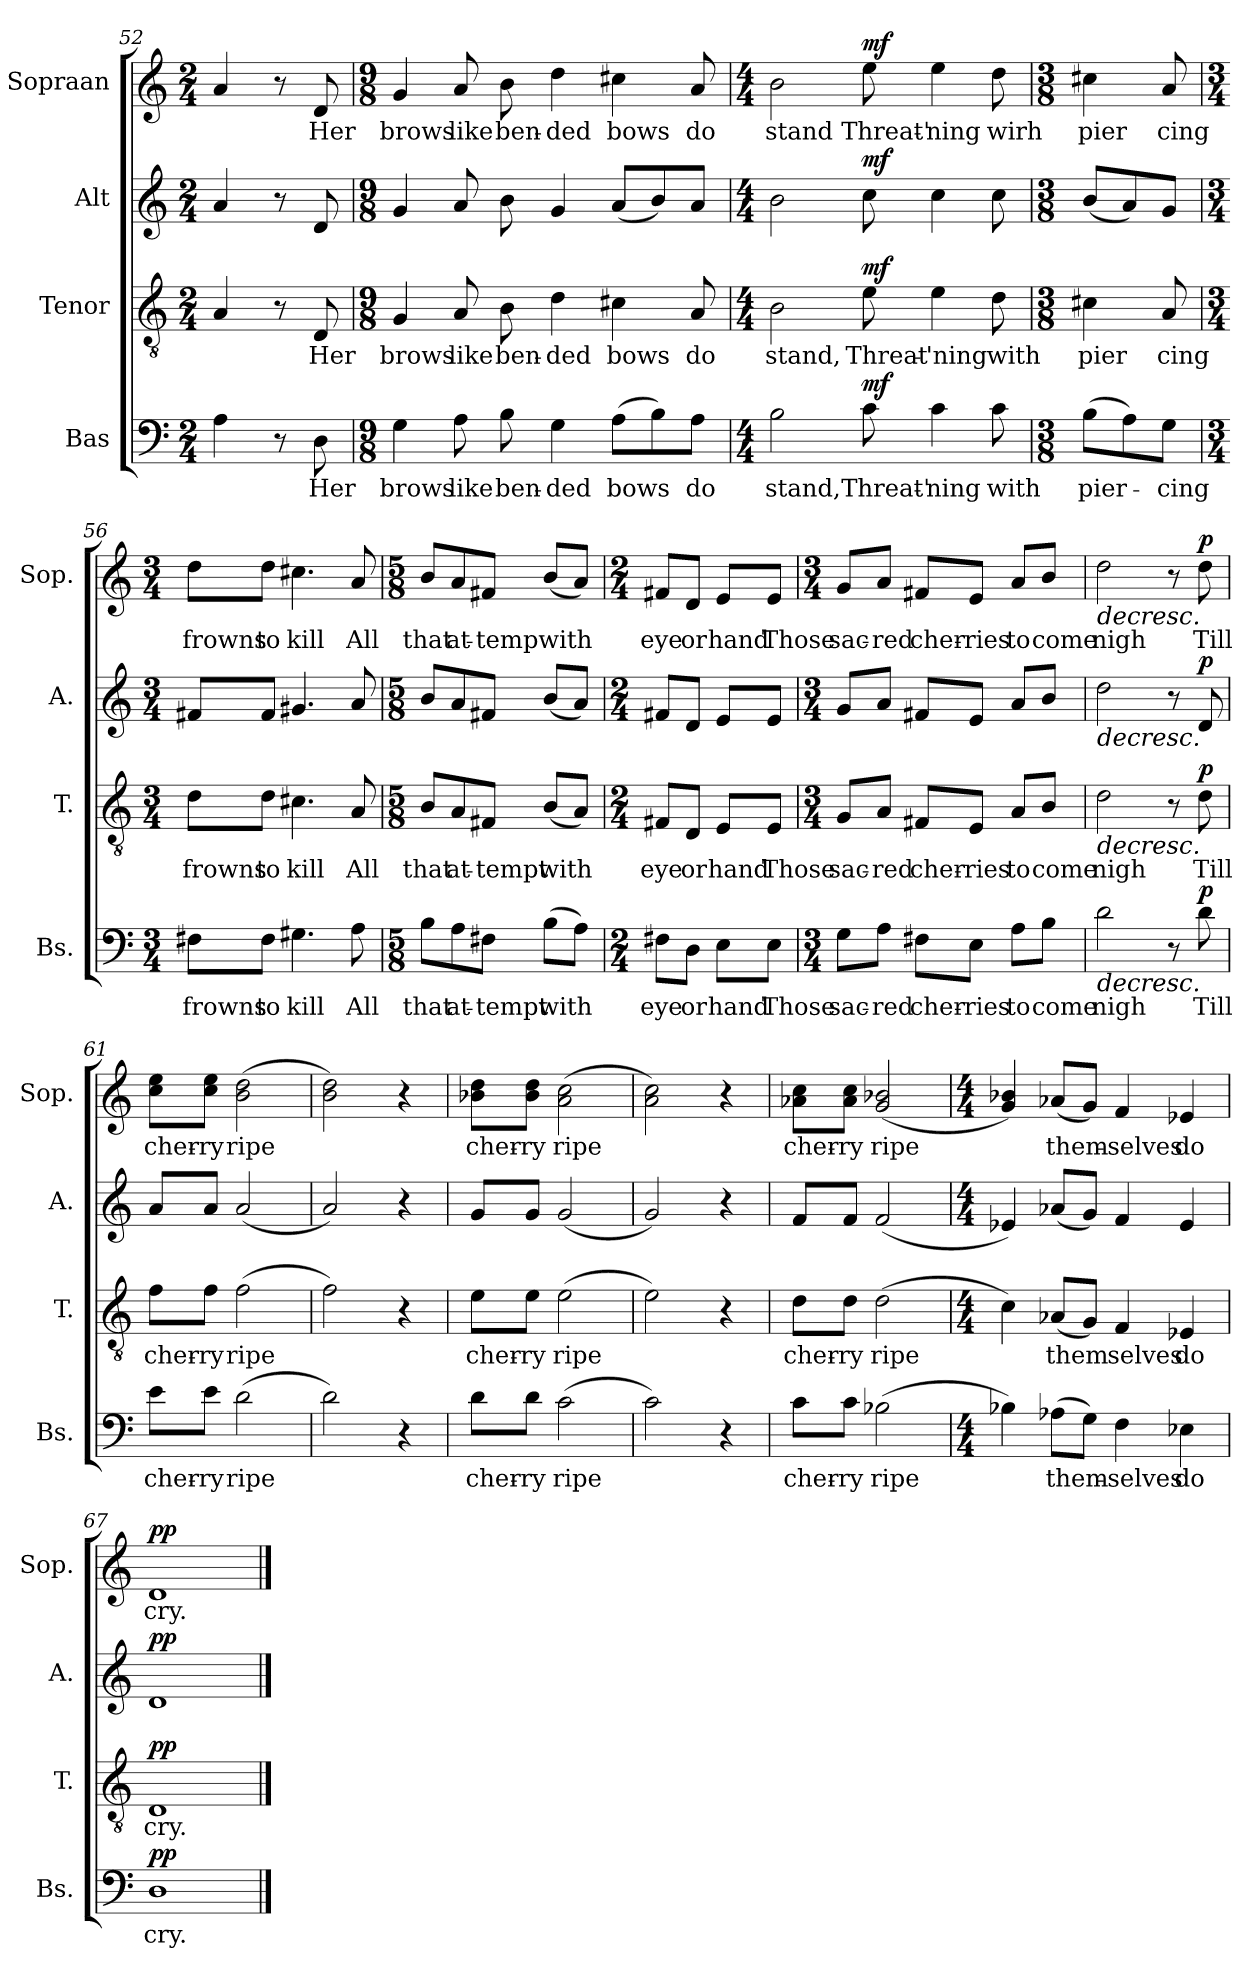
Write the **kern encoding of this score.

**kern	**text	**dynam	**kern	**text	**dynam	**kern	**dynam	**kern	**text	**dynam
*part4	*part4	*part4	*part3	*part3	*part3	*part2	*part2	*part1	*part1	*part1
*staff4	*staff4	*staff4	*staff3	*staff3	*staff3	*staff2	*staff2	*staff1	*staff1	*staff1
*I"Bas	*	*	*I"Tenor	*	*	*I"Alt	*	*I"Sopraan	*	*
*I'Bs.	*	*	*I'T.	*	*	*I'A.	*	*I'Sop.	*	*
*clefF4	*	*	*clefGv2	*	*	*clefG2	*	*clefG2	*	*
*k[]	*	*	*k[]	*	*	*k[]	*	*k[]	*	*
*M2/4	*	*	*M2/4	*	*	*M2/4	*	*M2/4	*	*
=52	=52	=52	=52	=52	=52	=52	=52	=52	=52	=52
4A\	.	.	4A/	.	.	4a/	.	4a/	.	.
8r	.	.	8r	.	.	8r	.	8r	.	.
!	!LO:LY:b	!	!	!LO:LY:b	!	!	!	!	!LO:LY:b	!
8D\	Her	.	8D/	Her	.	8d/	.	8d/	Her	.
!!LO:LB:g=z
=53	=53	=53	=53	=53	=53	=53	=53	=53	=53	=53
*M9/8	*	*	*M9/8	*	*	*M9/8	*	*M9/8	*	*
!	!LO:LY:b	!	!	!LO:LY:b	!	!	!	!	!LO:LY:b	!
4G\	brows	.	4G/	brows	.	4g/	.	4g/	brows	.
!	!LO:LY:b	!	!	!LO:LY:b	!	!	!	!	!LO:LY:b	!
8A\	like	.	8A/	like	.	8a/	.	8a/	like	.
!	!LO:LY:b	!	!	!LO:LY:b	!	!	!	!	!LO:LY:b	!
8B\	ben-	.	8B\	ben-	.	8b\	.	8b\	ben-	.
!	!LO:LY:b	!	!	!LO:LY:b	!	!	!	!	!LO:LY:b	!
4G\	-ded	.	4d\	-ded	.	4g/	.	4dd\	-ded	.
!	!LO:LY:b	!	!	!LO:LY:b	!	!	!	!	!LO:LY:b	!
(8A\L	-bows	.	4c#X\	bows	.	(8a/L	.	4cc#X\	bows	.
8B\)	.	.	.	.	.	8b/)	.	.	.	.
!	!LO:LY:b	!	!	!LO:LY:b	!	!	!	!	!LO:LY:b	!
8A\J	do	.	8A/	do	.	8a/J	.	8a/	do	.
=54	=54	=54	=54	=54	=54	=54	=54	=54	=54	=54
*M4/4	*	*	*M4/4	*	*	*M4/4	*	*M4/4	*	*
!	!LO:LY:b	!	!	!LO:LY:b	!	!	!	!	!LO:LY:b	!
2B\	stand,	.	2B\	stand,	.	2b\	.	2b\	stand	.
!	!LO:LY:b	!LO:DY:a	!	!LO:LY:b	!LO:DY:a	!	!LO:DY:a	!	!LO:LY:b	!LO:DY:a
8c\	Threat'-	mf	8e\	Threat-	mf	8cc\	mf	8ee\	Threat'-	mf
!	!LO:LY:b	!	!	!LO:LY:b	!	!	!	!	!LO:LY:b	!
4c\	-ning	.	4e\	-'ning	.	4cc\	.	4ee\	-ning	.
!	!LO:LY:b	!	!	!LO:LY:b	!	!	!	!	!LO:LY:b	!
8c\	with	.	8d\	with	.	8cc\	.	8dd\	wirh	.
=55	=55	=55	=55	=55	=55	=55	=55	=55	=55	=55
*M3/8	*	*	*M3/8	*	*	*M3/8	*	*M3/8	*	*
!	!LO:LY:b	!	!	!LO:LY:b	!	!	!	!	!LO:LY:b	!
(8B\L	pier-	.	4c#X\	pier	.	(8b/L	.	4cc#X\	pier	.
8A\)	.	.	.	.	.	8a/)	.	.	.	.
!	!LO:LY:b	!	!	!LO:LY:b	!	!	!	!	!LO:LY:b	!
8G\J	-cing	.	8A/	cing	.	8g/J	.	8a/	cing	.
!!LO:LB:g=z
=56	=56	=56	=56	=56	=56	=56	=56	=56	=56	=56
*M3/4	*	*	*M3/4	*	*	*M3/4	*	*M3/4	*	*
!	!LO:LY:b	!	!	!LO:LY:b	!	!	!	!	!LO:LY:b	!
8F#X\L	frowns	.	8d\L	frowns	.	8f#X/L	.	8dd\L	frowns	.
!	!LO:LY:b	!	!	!LO:LY:b	!	!	!	!	!LO:LY:b	!
8F#\J	to	.	8d\J	to	.	8f#/J	.	8dd\J	to	.
!	!LO:LY:b	!	!	!LO:LY:b	!	!	!	!	!LO:LY:b	!
4.G#X\	kill	.	4.c#X\	kill	.	4.g#X/	.	4.cc#X\	kill	.
!	!LO:LY:b	!	!	!LO:LY:b	!	!	!	!	!LO:LY:b	!
8A\	All	.	8A/	All	.	8a/	.	8a/	All	.
=57	=57	=57	=57	=57	=57	=57	=57	=57	=57	=57
*M5/8	*	*	*M5/8	*	*	*M5/8	*	*M5/8	*	*
!	!LO:LY:b	!	!	!LO:LY:b	!	!	!	!	!LO:LY:b	!
8B\L	that	.	8B/L	that	.	8b/L	.	8b/L	that	.
!	!LO:LY:b	!	!	!LO:LY:b	!	!	!	!	!LO:LY:b	!
8A\	at-	.	8A/	at-	.	8a/	.	8a/	at-	.
!	!LO:LY:b	!	!	!LO:LY:b	!	!	!	!	!LO:LY:b	!
8F#X\J	-tempt	.	8F#X/J	tempt	.	8f#X/J	.	8f#X/J	-temp	.
!	!LO:LY:b	!	!	!LO:LY:b	!	!	!	!	!LO:LY:b	!
(8B\L	with	.	(8B/L	with	.	(8b/L	.	(8b/L	with	.
8A\J)	.	.	8A/J)	.	.	8a/J)	.	8a/J)	.	.
=58	=58	=58	=58	=58	=58	=58	=58	=58	=58	=58
*M2/4	*	*	*M2/4	*	*	*M2/4	*	*M2/4	*	*
!	!LO:LY:b	!	!	!LO:LY:b	!	!	!	!	!LO:LY:b	!
8F#X\L	eye	.	8F#X/L	eye	.	8f#X/L	.	8f#X/L	eye	.
!	!LO:LY:b	!	!	!LO:LY:b	!	!	!	!	!LO:LY:b	!
8D\J	or	.	8D/J	or	.	8d/J	.	8d/J	or	.
!	!LO:LY:b	!	!	!LO:LY:b	!	!	!	!	!LO:LY:b	!
8E\L	hand	.	8E/L	hand	.	8e/L	.	8e/L	hand	.
!	!LO:LY:b	!	!	!LO:LY:b	!	!	!	!	!LO:LY:b	!
8E\J	Those	.	8E/J	Those	.	8e/J	.	8e/J	Those	.
!!LO:PB:g=z
=59	=59	=59	=59	=59	=59	=59	=59	=59	=59	=59
*M3/4	*	*	*M3/4	*	*	*M3/4	*	*M3/4	*	*
!	!LO:LY:b	!	!	!LO:LY:b	!	!	!	!	!LO:LY:b	!
8G\L	sac-	.	8G/L	sac-	.	8g/L	.	8g/L	sac-	.
!	!LO:LY:b	!	!	!LO:LY:b	!	!	!	!	!LO:LY:b	!
8A\J	-red	.	8A/J	-red	.	8a/J	.	8a/J	-red	.
!	!LO:LY:b	!	!	!LO:LY:b	!	!	!	!	!LO:LY:b	!
8F#X\L	cher-	.	8F#X/L	cher-	.	8f#X/L	.	8f#X/L	cher-	.
!	!LO:LY:b	!	!	!LO:LY:b	!	!	!	!	!LO:LY:b	!
8E\J	-ries	.	8E/J	-ries	.	8e/J	.	8e/J	-ries	.
!	!LO:LY:b	!	!	!LO:LY:b	!	!	!	!	!LO:LY:b	!
8A\L	to	.	8A/L	to	.	8a/L	.	8a/L	to	.
!	!LO:LY:b	!	!	!LO:LY:b	!	!	!	!	!LO:LY:b	!
8B\J	come	.	8B/J	come	.	8b/J	.	8b/J	come	.
=60	=60	=60	=60	=60	=60	=60	=60	=60	=60	=60
!	!LO:LY:b	!LO:HP:b	!	!LO:LY:b	!LO:HP:b	!	!LO:HP:b	!	!LO:LY:b	!LO:HP:b
2d\	nigh	>	2d\	nigh	>	2dd\	>	2dd\	nigh	>
8r	.	.	8r	.	.	8r	.	8r	.	.
!	!LO:LY:b	!LO:DY:b	!	!LO:LY:b	!LO:DY:a	!	!LO:DY:a	!	!LO:LY:b	!LO:DY:a
8d\	Till	p	8d\	Till	p	8d/	p	8dd\	Till	p
.	.	]	.	.	]	.	]	.	.	]
=61	=61	=61	=61	=61	=61	=61	=61	=61	=61	=61
!	!LO:LY:b	!	!	!LO:LY:b	!	!	!	!	!LO:LY:b	!
8e\L	cher-	.	8f\L	cher-	.	8a/L	.	8cc\ 8ee\L	cher-	.
!	!LO:LY:b	!	!	!LO:LY:b	!	!	!	!	!LO:LY:b	!
8e\J	-ry	.	8f\J	-ry	.	8a/J	.	8cc\ 8ee\J	-ry	.
!	!LO:LY:b	!	!	!LO:LY:b	!	!	!	!	!LO:LY:b	!
(2d\	-ripe	.	(2f\	ripe	.	(2a/	.	(2b\ 2dd\	ripe	.
=62	=62	=62	=62	=62	=62	=62	=62	=62	=62	=62
2d\)	.	.	2f\)	.	.	2a/)	.	2b\ 2dd\)	.	.
4r	.	.	4r	.	.	4r	.	4r	.	.
=63	=63	=63	=63	=63	=63	=63	=63	=63	=63	=63
!	!LO:LY:b	!	!	!LO:LY:b	!	!	!	!	!LO:LY:b	!
8d\L	cher-	.	8e\L	cher-	.	8g/L	.	8b-X\ 8dd\L	cher-	.
!	!LO:LY:b	!	!	!LO:LY:b	!	!	!	!	!LO:LY:b	!
8d\J	-ry	.	8e\J	-ry	.	8g/J	.	8b-\ 8dd\J	-ry	.
!	!LO:LY:b	!	!	!LO:LY:b	!	!	!	!	!LO:LY:b	!
(2c\	ripe	.	(2e\	ripe	.	(2g/	.	(2a\ 2cc\	ripe	.
=64	=64	=64	=64	=64	=64	=64	=64	=64	=64	=64
2c\)	.	.	2e\)	.	.	2g/)	.	2a\ 2cc\)	.	.
4r	.	.	4r	.	.	4r	.	4r	.	.
!!LO:LB:g=z
=65	=65	=65	=65	=65	=65	=65	=65	=65	=65	=65
!	!LO:LY:b	!	!	!LO:LY:b	!	!	!	!	!LO:LY:b	!
8c\L	cher-	.	8d\L	cher-	.	8f/L	.	8a-X\ 8cc\L	cher-	.
!	!LO:LY:b	!	!	!LO:LY:b	!	!	!	!	!LO:LY:b	!
8c\J	-ry	.	8d\J	-ry	.	8f/J	.	8a-\ 8cc\J	-ry	.
!	!LO:LY:b	!	!	!LO:LY:b	!	!	!	!	!LO:LY:b	!
(2B-X\	ripe	.	(2d\	ripe	.	(2f/	.	(2g/ 2b-X/	ripe	.
=66	=66	=66	=66	=66	=66	=66	=66	=66	=66	=66
*M4/4	*	*	*M4/4	*	*	*M4/4	*	*M4/4	*	*
4B-X\)	.	.	4c\)	.	.	4e-X/)	.	4g/ 4b-X/)	.	.
!	!LO:LY:b	!	!	!LO:LY:b	!	!	!	!	!LO:LY:b	!
(8A-X\L	them-	.	(8A-X/L	-them	.	(8a-X/L	.	(8a-X/L	them-	.
8G\J)	.	.	8G/J)	.	.	8g/J)	.	8g/J)	.	.
!	!LO:LY:b	!	!	!LO:LY:b	!	!	!	!	!LO:LY:b	!
4F\	-selves	.	4F/	selves	.	4f/	.	4f/	-selves	.
!	!LO:LY:b	!	!	!LO:LY:b	!	!	!	!	!LO:LY:b	!
4E-X\	do	.	4E-X/	do	.	4e-/	.	4e-X/	do	.
=67	=67	=67	=67	=67	=67	=67	=67	=67	=67	=67
!	!LO:LY:b	!LO:DY:a	!	!LO:LY:b	!LO:DY:a	!	!LO:DY:a	!	!LO:LY:b	!LO:DY:a
1D	cry.	pp	1D	cry.	pp	1d	pp	1d	cry.	pp
==	==	==	==	==	==	==	==	==	==	==
*-	*-	*-	*-	*-	*-	*-	*-	*-	*-	*-
